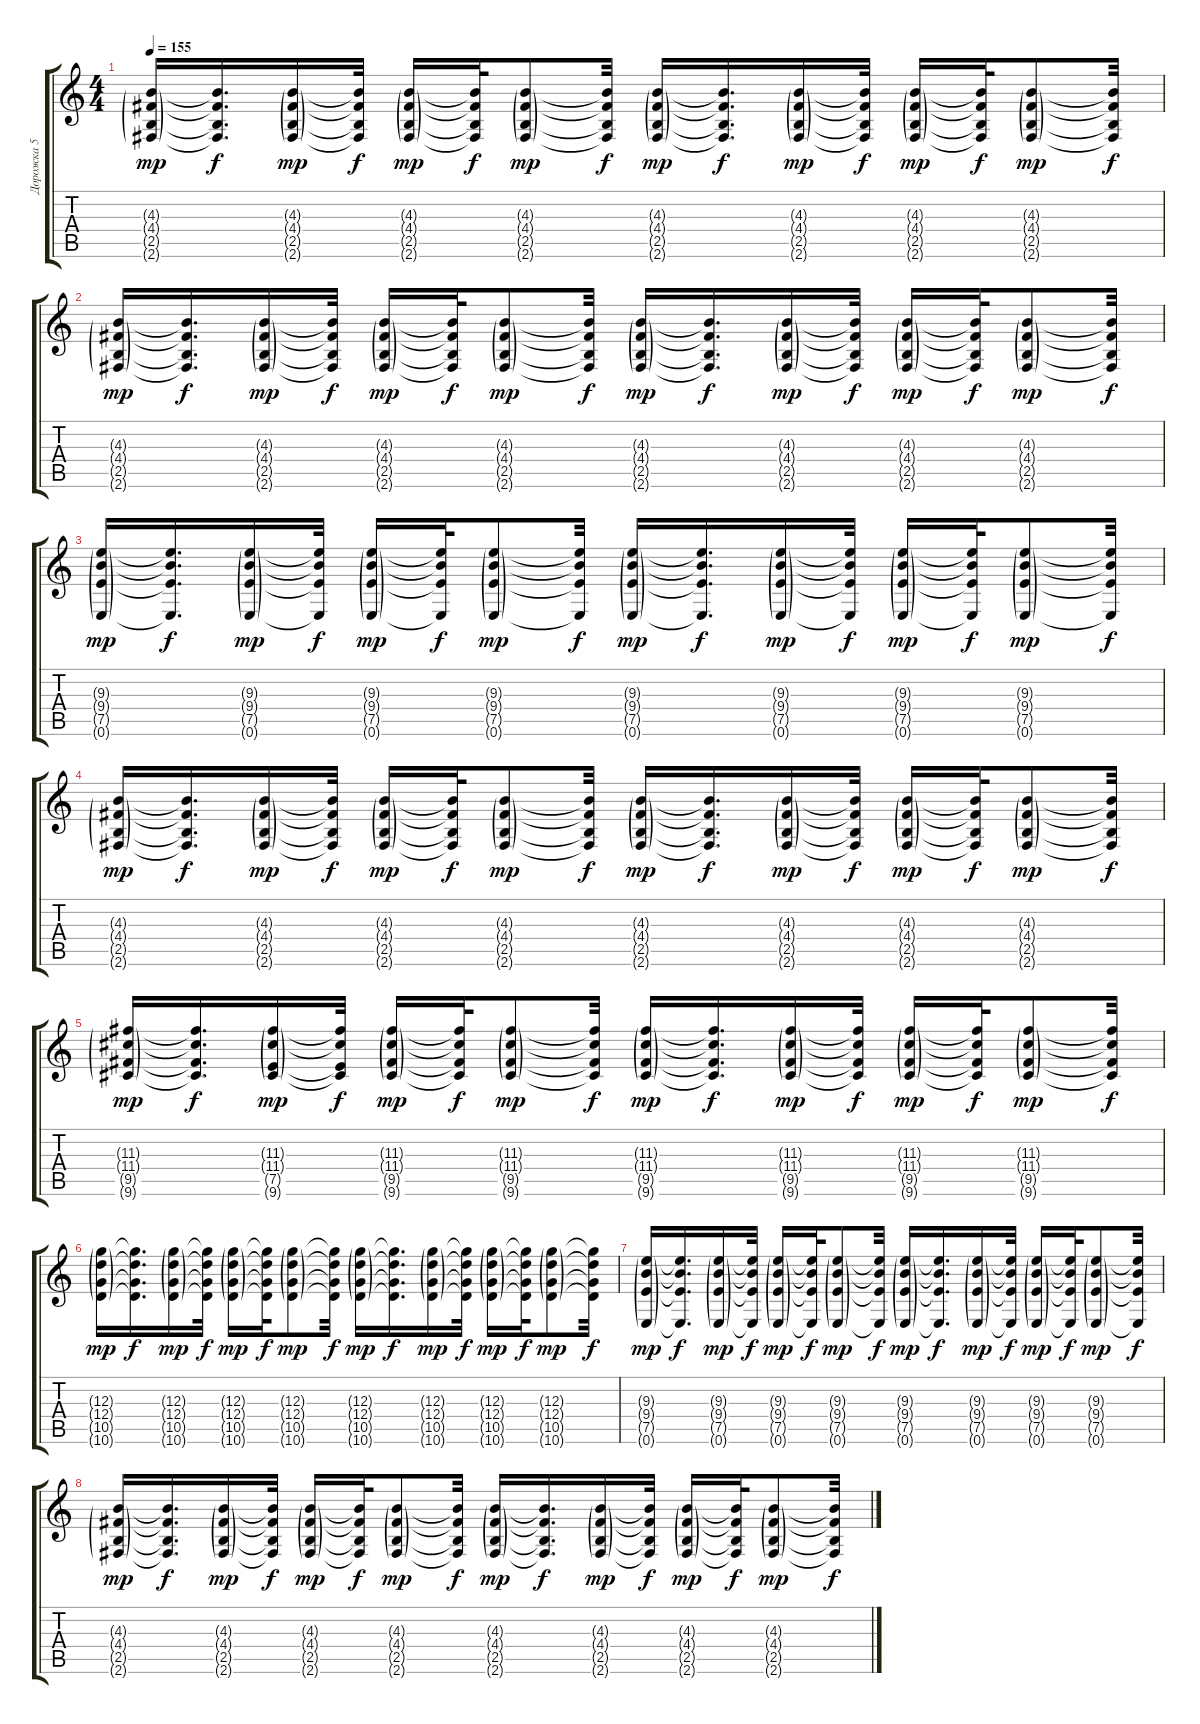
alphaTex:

\track ("Дорожка 5" "Дорожка 5") {instrument overdrivenguitar}
\staff {score tabs}
\tuning (E4 B3 G3 D3 A2 E2) {hide}
\ts (4 4)
\tempo 155
\clef g2
\ks c
(4.3{g} 4.4{g} 2.5{g} 2.6{g}).16{dy mp} (4.3{t} 4.4{t} 2.5{t} 2.6{t}).16{d dy f} (4.3{g} 4.4{g} 2.5{g} 2.6{g}).16{dy mp} (4.3{t} 4.4{t} 2.5{t} 2.6{t}).32{dy f} (4.3{g} 4.4{g} 2.5{g} 2.6{g}).16{dy mp} (4.3{t} 4.4{t} 2.5{t} 2.6{t}).32{dy f} (4.3{g} 4.4{g} 2.5{g} 2.6{g}).8{dy mp} (4.3{t} 4.4{t} 2.5{t} 2.6{t}).32{dy f} (4.3{g} 4.4{g} 2.5{g} 2.6{g}).16{dy mp} (4.3{t} 4.4{t} 2.5{t} 2.6{t}).16{d dy f} (4.3{g} 4.4{g} 2.5{g} 2.6{g}).16{dy mp} (4.3{t} 4.4{t} 2.5{t} 2.6{t}).32{dy f} (4.3{g} 4.4{g} 2.5{g} 2.6{g}).16{dy mp} (4.3{t} 4.4{t} 2.5{t} 2.6{t}).32{dy f} (4.3{g} 4.4{g} 2.5{g} 2.6{g}).8{dy mp} (4.3{t} 4.4{t} 2.5{t} 2.6{t}).32{dy f} |
(4.3{g} 4.4{g} 2.5{g} 2.6{g}).16{dy mp} (4.3{t} 4.4{t} 2.5{t} 2.6{t}).16{d dy f} (4.3{g} 4.4{g} 2.5{g} 2.6{g}).16{dy mp} (4.3{t} 4.4{t} 2.5{t} 2.6{t}).32{dy f} (4.3{g} 4.4{g} 2.5{g} 2.6{g}).16{dy mp} (4.3{t} 4.4{t} 2.5{t} 2.6{t}).32{dy f} (4.3{g} 4.4{g} 2.5{g} 2.6{g}).8{dy mp} (4.3{t} 4.4{t} 2.5{t} 2.6{t}).32{dy f} (4.3{g} 4.4{g} 2.5{g} 2.6{g}).16{dy mp} (4.3{t} 4.4{t} 2.5{t} 2.6{t}).16{d dy f} (4.3{g} 4.4{g} 2.5{g} 2.6{g}).16{dy mp} (4.3{t} 4.4{t} 2.5{t} 2.6{t}).32{dy f} (4.3{g} 4.4{g} 2.5{g} 2.6{g}).16{dy mp} (4.3{t} 4.4{t} 2.5{t} 2.6{t}).32{dy f} (4.3{g} 4.4{g} 2.5{g} 2.6{g}).8{dy mp} (4.3{t} 4.4{t} 2.5{t} 2.6{t}).32{dy f} |
(9.3{g} 9.4{g} 7.5{g} 0.6{g}).16{dy mp} (9.3{t} 9.4{t} 7.5{t} 0.6{t}).16{d dy f} (9.3{g} 9.4{g} 7.5{g} 0.6{g}).16{dy mp} (9.3{t} 9.4{t} 7.5{t} 0.6{t}).32{dy f} (9.3{g} 9.4{g} 7.5{g} 0.6{g}).16{dy mp} (9.3{t} 9.4{t} 7.5{t} 0.6{t}).32{dy f} (9.3{g} 9.4{g} 7.5{g} 0.6{g}).8{dy mp} (9.3{t} 9.4{t} 7.5{t} 0.6{t}).32{dy f} (9.3{g} 9.4{g} 7.5{g} 0.6{g}).16{dy mp} (9.3{t} 9.4{t} 7.5{t} 0.6{t}).16{d dy f} (9.3{g} 9.4{g} 7.5{g} 0.6{g}).16{dy mp} (9.3{t} 9.4{t} 7.5{t} 0.6{t}).32{dy f} (9.3{g} 9.4{g} 7.5{g} 0.6{g}).16{dy mp} (9.3{t} 9.4{t} 7.5{t} 0.6{t}).32{dy f} (9.3{g} 9.4{g} 7.5{g} 0.6{g}).8{dy mp} (9.3{t} 9.4{t} 7.5{t} 0.6{t}).32{dy f} |
(4.3{g} 4.4{g} 2.5{g} 2.6{g}).16{dy mp} (4.3{t} 4.4{t} 2.5{t} 2.6{t}).16{d dy f} (4.3{g} 4.4{g} 2.5{g} 2.6{g}).16{dy mp} (4.3{t} 4.4{t} 2.5{t} 2.6{t}).32{dy f} (4.3{g} 4.4{g} 2.5{g} 2.6{g}).16{dy mp} (4.3{t} 4.4{t} 2.5{t} 2.6{t}).32{dy f} (4.3{g} 4.4{g} 2.5{g} 2.6{g}).8{dy mp} (4.3{t} 4.4{t} 2.5{t} 2.6{t}).32{dy f} (4.3{g} 4.4{g} 2.5{g} 2.6{g}).16{dy mp} (4.3{t} 4.4{t} 2.5{t} 2.6{t}).16{d dy f} (4.3{g} 4.4{g} 2.5{g} 2.6{g}).16{dy mp} (4.3{t} 4.4{t} 2.5{t} 2.6{t}).32{dy f} (4.3{g} 4.4{g} 2.5{g} 2.6{g}).16{dy mp} (4.3{t} 4.4{t} 2.5{t} 2.6{t}).32{dy f} (4.3{g} 4.4{g} 2.5{g} 2.6{g}).8{dy mp} (4.3{t} 4.4{t} 2.5{t} 2.6{t}).32{dy f} |
(11.3{g} 11.4{g} 9.5{g} 9.6{g}).16{dy mp} (11.3{t} 11.4{t} 9.5{t} 9.6{t}).16{d dy f} (11.3{g} 11.4{g} 7.5{g} 9.6{g}).16{dy mp} (11.3{t} 11.4{t} 7.5{t} 9.6{t}).32{dy f} (11.3{g} 11.4{g} 9.5{g} 9.6{g}).16{dy mp} (11.3{t} 11.4{t} 9.5{t} 9.6{t}).32{dy f} (11.3{g} 11.4{g} 9.5{g} 9.6{g}).8{dy mp} (11.3{t} 11.4{t} 9.5{t} 9.6{t}).32{dy f} (11.3{g} 11.4{g} 9.5{g} 9.6{g}).16{dy mp} (11.3{t} 11.4{t} 9.5{t} 9.6{t}).16{d dy f} (11.3{g} 11.4{g} 9.5{g} 9.6{g}).16{dy mp} (11.3{t} 11.4{t} 9.5{t} 9.6{t}).32{dy f} (11.3{g} 11.4{g} 9.5{g} 9.6{g}).16{dy mp} (11.3{t} 11.4{t} 9.5{t} 9.6{t}).32{dy f} (11.3{g} 11.4{g} 9.5{g} 9.6{g}).8{dy mp} (11.3{t} 11.4{t} 9.5{t} 9.6{t}).32{dy f} |
(12.3{g} 12.4{g} 10.5{g} 10.6{g}).16{dy mp} (12.3{t} 12.4{t} 10.5{t} 10.6{t}).16{d dy f} (12.3{g} 12.4{g} 10.5{g} 10.6{g}).16{dy mp} (12.3{t} 12.4{t} 10.5{t} 10.6{t}).32{dy f} (12.3{g} 12.4{g} 10.5{g} 10.6{g}).16{dy mp} (12.3{t} 12.4{t} 10.5{t} 10.6{t}).32{dy f} (12.3{g} 12.4{g} 10.5{g} 10.6{g}).8{dy mp} (12.3{t} 12.4{t} 10.5{t} 10.6{t}).32{dy f} (12.3{g} 12.4{g} 10.5{g} 10.6{g}).16{dy mp} (12.3{t} 12.4{t} 10.5{t} 10.6{t}).16{d dy f} (12.3{g} 12.4{g} 10.5{g} 10.6{g}).16{dy mp} (12.3{t} 12.4{t} 10.5{t} 10.6{t}).32{dy f} (12.3{g} 12.4{g} 10.5{g} 10.6{g}).16{dy mp} (12.3{t} 12.4{t} 10.5{t} 10.6{t}).32{dy f} (12.3{g} 12.4{g} 10.5{g} 10.6{g}).8{dy mp} (12.3{t} 12.4{t} 10.5{t} 10.6{t}).32{dy f} |
(9.3{g} 9.4{g} 7.5{g} 0.6{g}).16{dy mp} (9.3{t} 9.4{t} 7.5{t} 0.6{t}).16{d dy f} (9.3{g} 9.4{g} 7.5{g} 0.6{g}).16{dy mp} (9.3{t} 9.4{t} 7.5{t} 0.6{t}).32{dy f} (9.3{g} 9.4{g} 7.5{g} 0.6{g}).16{dy mp} (9.3{t} 9.4{t} 7.5{t} 0.6{t}).32{dy f} (9.3{g} 9.4{g} 7.5{g} 0.6{g}).8{dy mp} (9.3{t} 9.4{t} 7.5{t} 0.6{t}).32{dy f} (9.3{g} 9.4{g} 7.5{g} 0.6{g}).16{dy mp} (9.3{t} 9.4{t} 7.5{t} 0.6{t}).16{d dy f} (9.3{g} 9.4{g} 7.5{g} 0.6{g}).16{dy mp} (9.3{t} 9.4{t} 7.5{t} 0.6{t}).32{dy f} (9.3{g} 9.4{g} 7.5{g} 0.6{g}).16{dy mp} (9.3{t} 9.4{t} 7.5{t} 0.6{t}).32{dy f} (9.3{g} 9.4{g} 7.5{g} 0.6{g}).8{dy mp} (9.3{t} 9.4{t} 7.5{t} 0.6{t}).32{dy f} |
(4.3{g} 4.4{g} 2.5{g} 2.6{g}).16{dy mp} (4.3{t} 4.4{t} 2.5{t} 2.6{t}).16{d dy f} (4.3{g} 4.4{g} 2.5{g} 2.6{g}).16{dy mp} (4.3{t} 4.4{t} 2.5{t} 2.6{t}).32{dy f} (4.3{g} 4.4{g} 2.5{g} 2.6{g}).16{dy mp} (4.3{t} 4.4{t} 2.5{t} 2.6{t}).32{dy f} (4.3{g} 4.4{g} 2.5{g} 2.6{g}).8{dy mp} (4.3{t} 4.4{t} 2.5{t} 2.6{t}).32{dy f} (4.3{g} 4.4{g} 2.5{g} 2.6{g}).16{dy mp} (4.3{t} 4.4{t} 2.5{t} 2.6{t}).16{d dy f} (4.3{g} 4.4{g} 2.5{g} 2.6{g}).16{dy mp} (4.3{t} 4.4{t} 2.5{t} 2.6{t}).32{dy f} (4.3{g} 4.4{g} 2.5{g} 2.6{g}).16{dy mp} (4.3{t} 4.4{t} 2.5{t} 2.6{t}).32{dy f} (4.3{g} 4.4{g} 2.5{g} 2.6{g}).8{dy mp} (4.3{t} 4.4{t} 2.5{t} 2.6{t}).32{dy f}
